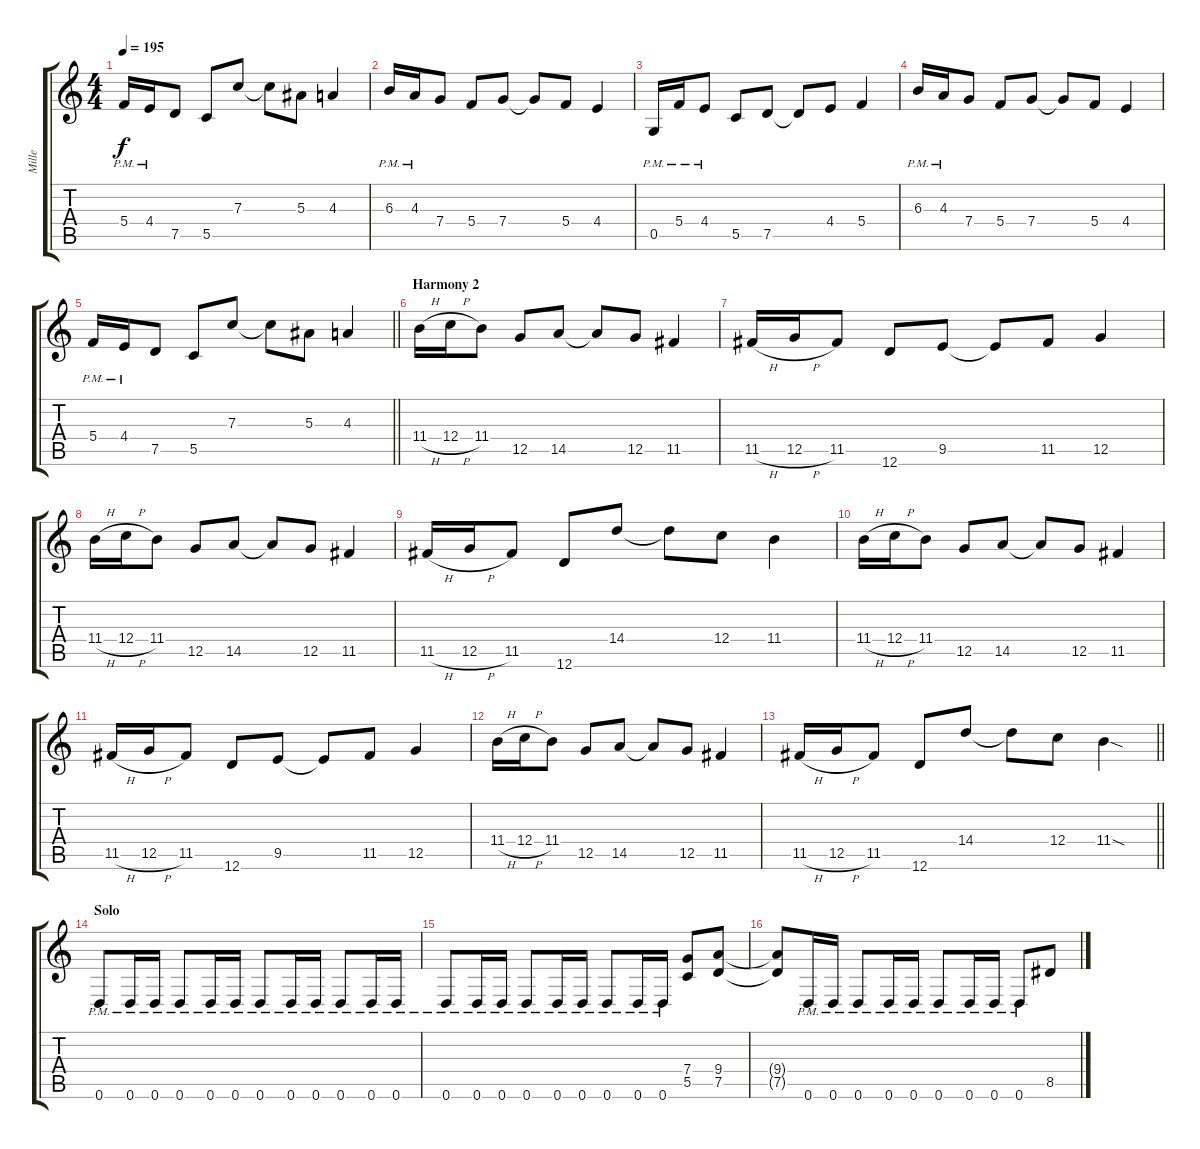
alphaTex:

\track ("Mille" "Mille") {instrument distortionguitar}
\staff {score tabs}
\tuning (D4 A3 F3 C3 G2 D2) {hide}
\ts (4 4)
\tempo 195
\clef g2
\ks c
5.4{pm}.16{dy f} 4.4{pm}.16 7.5.8 5.5.8 7.3.8 7.3{t}.8 5.3.8 4.3.4 |
6.3{pm}.16 4.3{pm}.16 7.4.8 5.4.8 7.4.8 7.4{t}.8 5.4.8 4.4.4 |
0.5{pm}.16 5.4{pm}.16 4.4{pm}.8 5.5.8 7.5.8 7.5{t}.8 4.4.8 5.4.4 |
6.3{pm}.16 4.3{pm}.16 7.4.8 5.4.8 7.4.8 7.4{t}.8 5.4.8 4.4.4 |
\barLineRight lightlight
5.4{pm}.16 4.4{pm}.16 7.5.8 5.5.8 7.3.8 7.3{t}.8 5.3.8 4.3.4 |
\section ("" "Harmony 2")
11.4{h}.16 12.4{h}.16 11.4.8 12.5.8 14.5.8 14.5{t}.8 12.5.8 11.5.4 |
11.5{h}.16 12.5{h}.16 11.5.8 12.6.8 9.5.8 9.5{t}.8 11.5.8 12.5.4 |
11.4{h}.16 12.4{h}.16 11.4.8 12.5.8 14.5.8 14.5{t}.8 12.5.8 11.5.4 |
11.5{h}.16 12.5{h}.16 11.5.8 12.6.8 14.4.8 14.4{t}.8 12.4.8 11.4.4 |
11.4{h}.16 12.4{h}.16 11.4.8 12.5.8 14.5.8 14.5{t}.8 12.5.8 11.5.4 |
11.5{h}.16 12.5{h}.16 11.5.8 12.6.8 9.5.8 9.5{t}.8 11.5.8 12.5.4 |
11.4{h}.16 12.4{h}.16 11.4.8 12.5.8 14.5.8 14.5{t}.8 12.5.8 11.5.4 |
\barLineRight lightlight
11.5{h}.16 12.5{h}.16 11.5.8 12.6.8 14.4.8 14.4{t}.8 12.4.8 11.4{sod}.4 |
\section ("" "Solo")
0.6{pm}.8 0.6{pm}.16 0.6{pm}.16 0.6{pm}.8 0.6{pm}.16 0.6{pm}.16 0.6{pm}.8 0.6{pm}.16 0.6{pm}.16 0.6{pm}.8 0.6{pm}.16 0.6{pm}.16 |
0.6{pm}.8 0.6{pm}.16 0.6{pm}.16 0.6{pm}.8 0.6{pm}.16 0.6{pm}.16 0.6{pm}.8 0.6{pm}.16 0.6{pm}.16 (7.4 5.5).8 (9.4 7.5).8 |
(9.4{t} 7.5{t}).8 0.6{pm}.16 0.6{pm}.16 0.6{pm}.8 0.6{pm}.16 0.6{pm}.16 0.6{pm}.8 0.6{pm}.16 0.6{pm}.16 0.6{pm}.8 8.5.8
